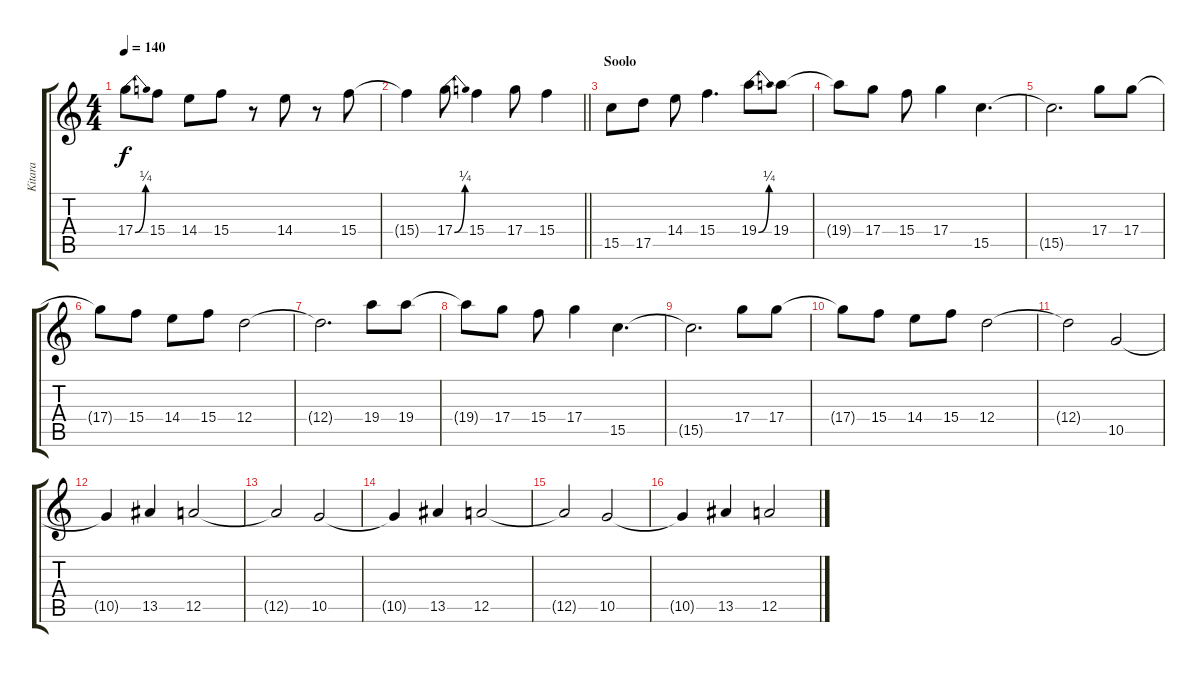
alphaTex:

\track ("Kitara" "Kitara") {instrument distortionguitar}
\staff {score tabs}
\tuning (E4 B3 G3 D3 A2 E2) {hide}
\ts (4 4)
\tempo 140
\clef g2
\ks c
17.4{be (bend 0 0 60 1)}.8{dy f} 15.4.8 14.4.8 15.4.8 r.8 14.4.8 r.8 15.4.8 |
\barLineRight lightlight
15.4{t}.4 17.4{be (bend 0 0 60 1)}.8 15.4.4 17.4.8 15.4.4 |
\section ("" "Soolo")
15.5.8{volume 16} 17.5.8 14.4.8 15.4.4{d} 19.4{be (bend 0 0 60 1)}.8 19.4.8 |
19.4{t}.8 17.4.8 15.4.8 17.4.4 15.5.4{d} |
15.5{t}.2{d} 17.4.8 17.4.8 |
17.4{t}.8 15.4.8 14.4.8 15.4.8 12.4.2 |
12.4{t}.2{d} 19.4.8 19.4.8 |
19.4{t}.8 17.4.8 15.4.8 17.4.4 15.5.4{d} |
15.5{t}.2{d} 17.4.8 17.4.8 |
17.4{t}.8 15.4.8 14.4.8 15.4.8 12.4.2 |
12.4{t}.2 10.5.2 |
10.5{t}.4 13.5.4 12.5.2 |
12.5{t}.2 10.5.2 |
10.5{t}.4 13.5.4 12.5.2 |
12.5{t}.2 10.5.2 |
10.5{t}.4 13.5.4 12.5.2
